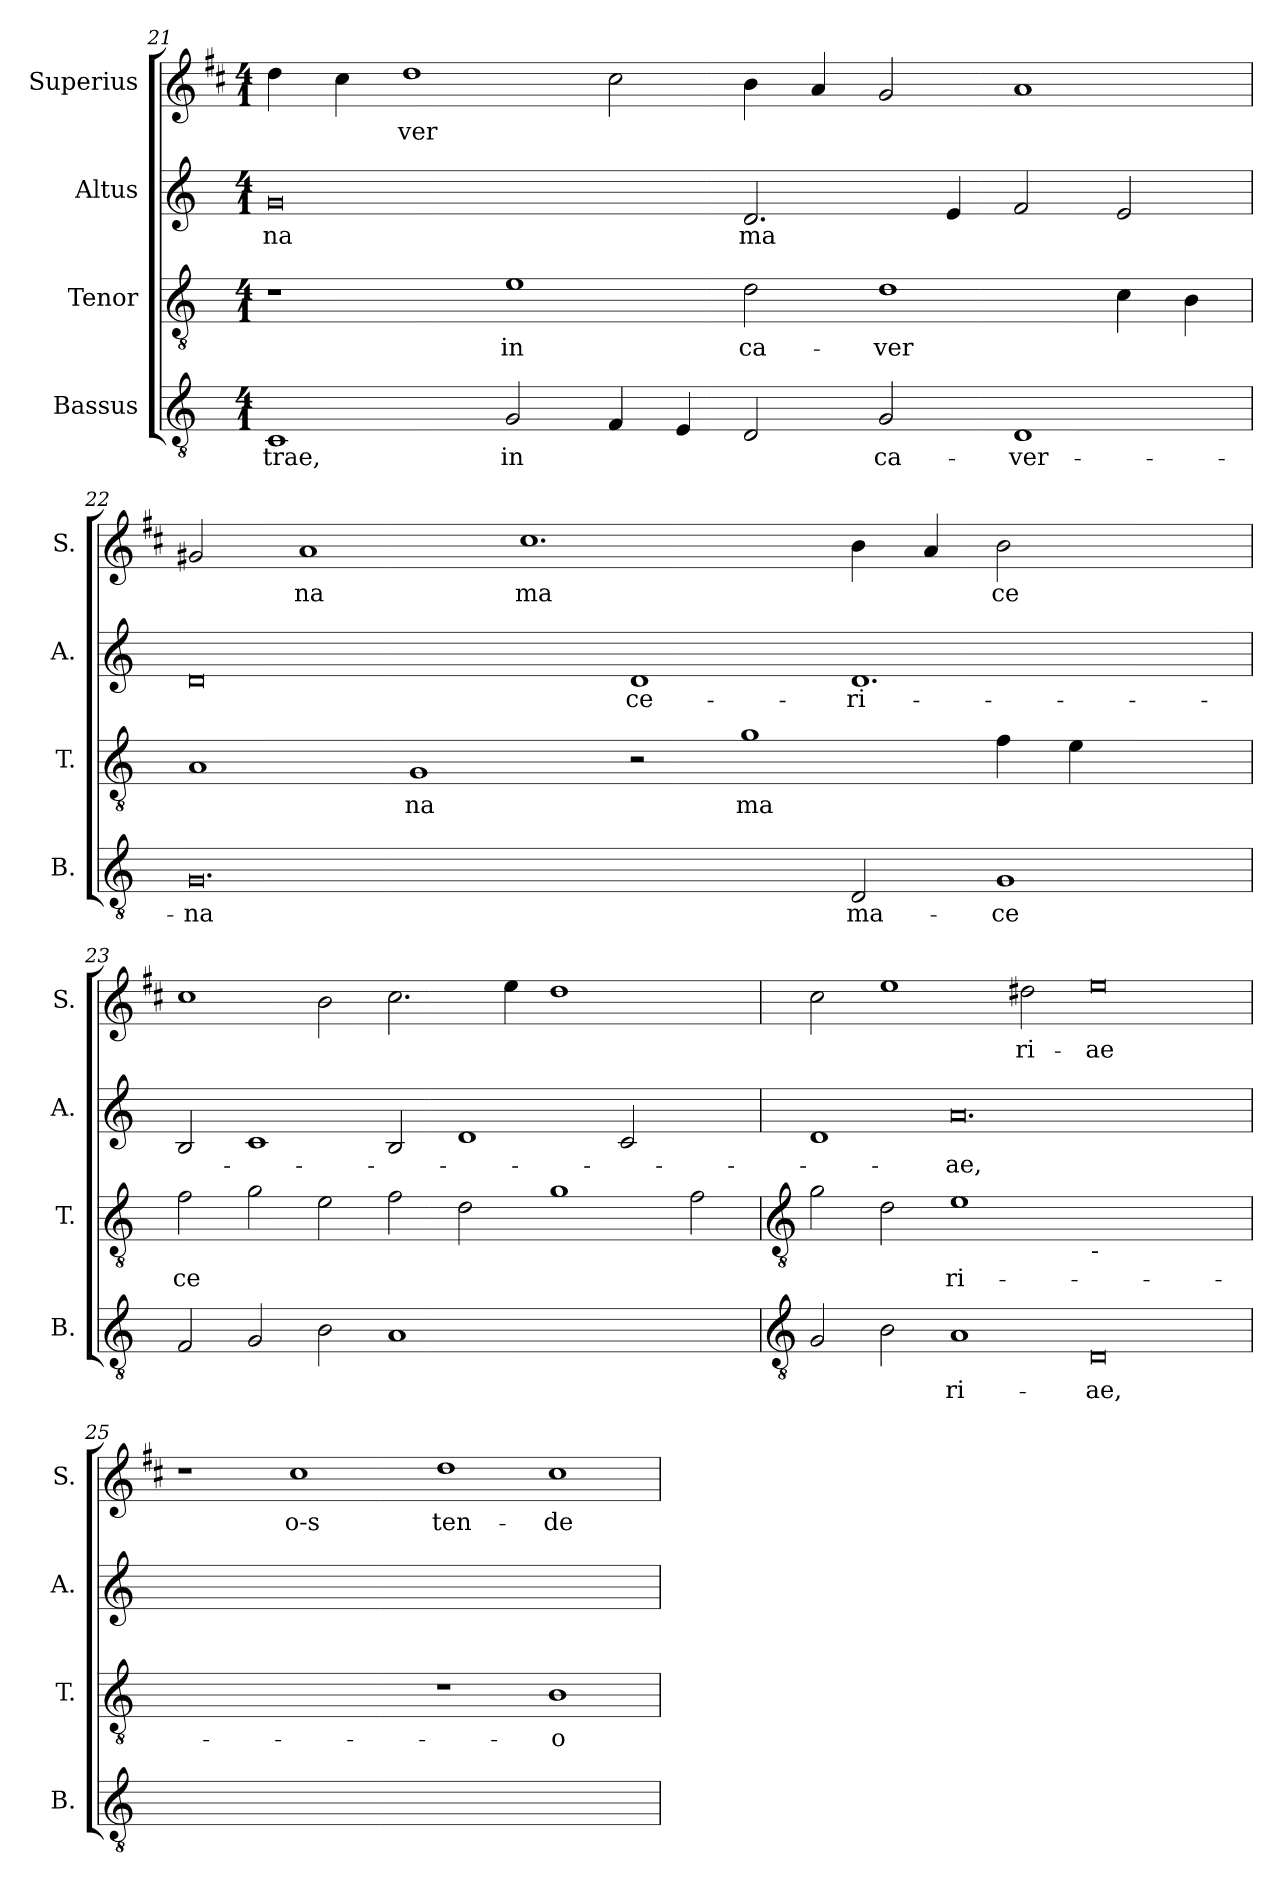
**kern	**text	**kern	**text	**kern	**text	**kern	**text
*part4	*part4	*part3	*part3	*part2	*part2	*part1	*part1
*staff4	*staff4	*staff3	*staff3	*staff2	*staff2	*staff1	*staff1
*I"Bassus	*	*I"Tenor	*	*I"Altus	*	*I"Superius	*
*I'B.	*	*I'T.	*	*I'A.	*	*I'S.	*
*clefGv2	*	*clefGv2	*	*clefG2	*	*clefG2	*
*	*	*	*	*	*	*ITrd1c2	*
*k[]	*	*k[]	*	*k[]	*	*k[]	*
*C:	*	*C:	*	*C:	*	*C:	*
*M4/1	*	*M4/1	*	*M4/1	*	*M4/1	*
=21	=21	=21	=21	=21	=21	=21	=21
!	!LO:LY:b	!	!	!	!LO:LY:b	!	!
1C	trae,	1r	.	0g	-na	4cc	.
.	.	.	.	.	.	4b	.
!	!	!	!	!	!	!	!LO:LY:b
.	.	.	.	.	.	1cc	ver
!	!LO:LY:b	!	!LO:LY:b	!	!	!	!
2G	in	1e	in	.	.	.	.
4F	.	.	.	.	.	2b	.
4E	.	.	.	.	.	.	.
!	!	!	!LO:LY:b	!	!LO:LY:b	!	!
2D	.	2d	ca-	2.d	ma	4a	.
.	.	.	.	.	.	4g	.
!	!LO:LY:b	!	!LO:LY:b	!	!	!	!
2G	ca-	1d	-ver	.	.	2f	.
.	.	.	.	4e	.	.	.
!	!LO:LY:b	!	!	!	!	!	!
1D	-ver-	.	.	2f	.	1g	.
.	.	4c	.	2e	.	.	.
.	.	4B	.	.	.	.	.
=22	=22	=22	=22	=22	=22	=22	=22
!	!LO:LY:b	!	!	!	!	!	!
0.G	-na	1A	.	0d	.	2f#	.
!	!	!	!	!	!	!	!LO:LY:b
.	.	.	.	.	.	1g	na
!	!	!	!LO:LY:b	!	!	!	!
.	.	1G	na	.	.	.	.
!	!	!	!	!	!	!	!LO:LY:b
.	.	.	.	.	.	1.b	ma
!	!	!	!	!	!LO:LY:b	!	!
.	.	2r	.	1d	ce-	.	.
!	!	!	!LO:LY:b	!	!	!	!
.	.	1g	ma	.	.	.	.
!	!LO:LY:b	!	!	!	!LO:LY:b	!	!
2D	ma-	.	.	1.d	-ri-	4a	.
.	.	.	.	.	.	4g	.
!	!LO:LY:b	!	!	!	!	!	!LO:LY:b
1G	-ce	4f	.	.	.	2a	ce
.	.	4e	.	.	.	.	.
.	.	2ryy	.	.	.	2ryy	.
=23	=23	=23	=23	=23	=23	=23	=23
!	!	!	!LO:LY:b	!	!	!	!
2F	.	2f	ce	2B	.	1b	.
2G	.	2g	.	1c	.	.	.
2B	.	2e	.	.	.	2a	.
1A	.	2f	.	2B	.	2.b	.
.	.	2d	.	1d	.	.	.
.	.	.	.	.	.	4dd	.
1.ryy	.	1g	.	.	.	1cc	.
.	.	.	.	2c	.	.	.
.	.	2f	.	2ryy	.	2ryy	.
!!LO:LB:g=z
=24	=24	=24	=24	=24	=24	=24	=24
*clefGv2	*	*clefGv2	*	*	*	*	*
2G	.	2g	.	1d	.	2b	.
2B	.	2d	.	.	.	1dd	.
!	!LO:LY:b	!	!LO:LY:b	!	!LO:LY:b	!	!
1A	ri-	1e	ri-	0.a	-ae,	.	.
!	!	!	!	!	!	!	!LO:LY:b
.	.	.	.	.	.	2cc#	ri-
!	!	!LO:TX:b:t=-	!	!	!	!	!
!	!LO:LY:b	!	!LO:LY:b	!	!	!	!LO:LY:b
0D	-ae,	[0dyy	-ae,	.	.	0dd	-ae
=25	=25	=25	=25	=25	=25	=25	=25
00ryy	.	1.dyy_	.	00ryy	.	1r	.
!	!	!	!	!	!	!	!LO:LY:b
.	.	.	.	.	.	1b	o-s
.	.	2dyy]	.	.	.	.	.
!	!	!	!	!	!	!	!LO:LY:b
.	.	1r	.	.	.	1cc	ten-
!	!	!	!LO:LY:b	!	!	!	!LO:LY:b
.	.	1B	o-	.	.	1b	-de
=	=	=	=	=	=	=	=
*-	*-	*-	*-	*-	*-	*-	*-
